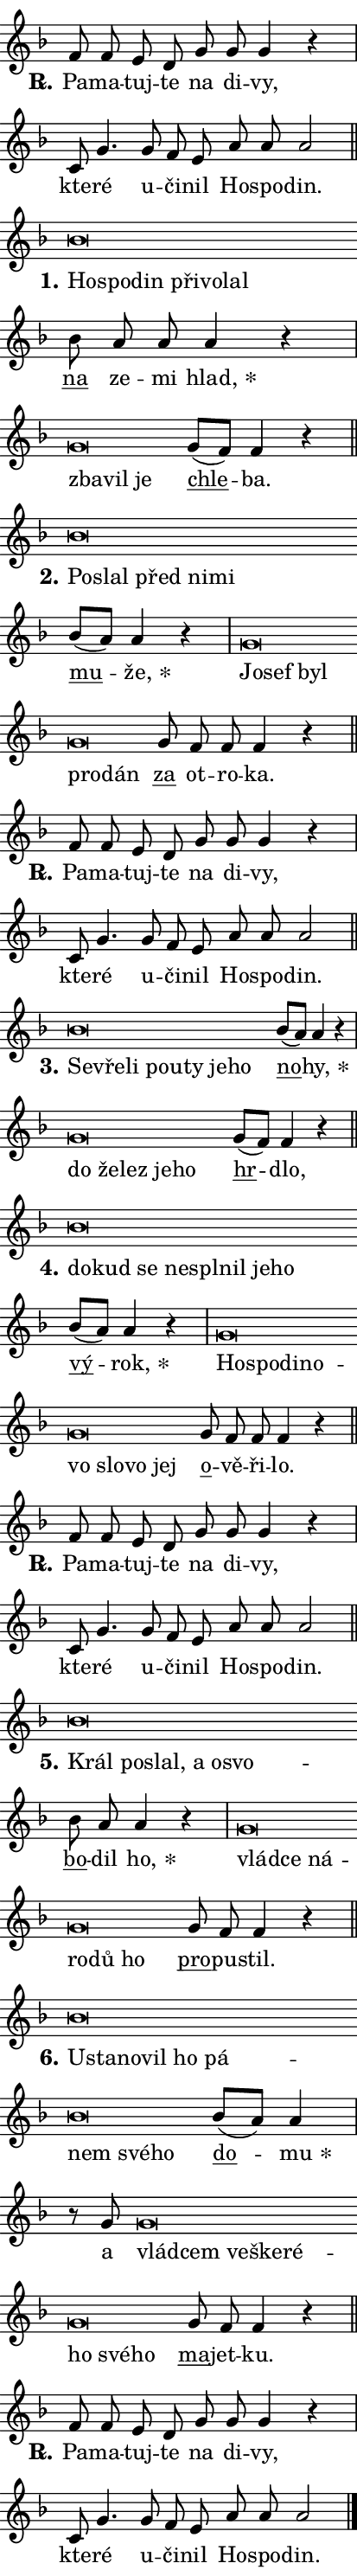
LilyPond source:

\version "2.24.0"
\header { tagline = "" }
\paper {
  indent = 0\cm
  top-margin = 0\cm
  right-margin = 0\cm
  bottom-margin = 0\cm
  left-margin = 0\cm
  paper-width = 7\cm
  page-breaking = #ly:one-page-breaking
  system-system-spacing.basic-distance = #11
  score-system-spacing.basic-distance = #11
  ragged-last = ##f
}


%% Author: Thomas Morley
%% https://lists.gnu.org/archive/html/lilypond-user/2020-05/msg00002.html
#(define (line-position grob)
"Returns position of @var[grob} in current system:
   @code{'start}, if at first time-step
   @code{'end}, if at last time-step
   @code{'middle} otherwise
"
  (let* ((col (ly:item-get-column grob))
         (ln (ly:grob-object col 'left-neighbor))
         (rn (ly:grob-object col 'right-neighbor))
         (col-to-check-left (if (ly:grob? ln) ln col))
         (col-to-check-right (if (ly:grob? rn) rn col))
         (break-dir-left
           (and
             (ly:grob-property col-to-check-left 'non-musical #f)
             (ly:item-break-dir col-to-check-left)))
         (break-dir-right
           (and
             (ly:grob-property col-to-check-right 'non-musical #f)
             (ly:item-break-dir col-to-check-right))))
        (cond ((eqv? 1 break-dir-left) 'start)
              ((eqv? -1 break-dir-right) 'end)
              (else 'middle))))

#(define (tranparent-at-line-position vctor)
  (lambda (grob)
  "Relying on @code{line-position} select the relevant enry from @var{vctor}.
Used to determine transparency,"
    (case (line-position grob)
      ((end) (not (vector-ref vctor 0)))
      ((middle) (not (vector-ref vctor 1)))
      ((start) (not (vector-ref vctor 2))))))

noteHeadBreakVisibility =
#(define-music-function (break-visibility)(vector?)
"Makes @code{NoteHead}s transparent relying on @var{break-visibility}"
#{
  \override NoteHead.transparent =
    #(tranparent-at-line-position break-visibility)
#})

#(define delete-ledgers-for-transparent-note-heads
  (lambda (grob)
    "Reads whether a @code{NoteHead} is transparent.
If so this @code{NoteHead} is removed from @code{'note-heads} from
@var{grob}, which is supposed to be @code{LedgerLineSpanner}.
As a result ledgers are not printed for this @code{NoteHead}"
    (let* ((nhds-array (ly:grob-object grob 'note-heads))
           (nhds-list
             (if (ly:grob-array? nhds-array)
                 (ly:grob-array->list nhds-array)
                 '()))
           ;; Relies on the transparent-property being done before
           ;; Staff.LedgerLineSpanner.after-line-breaking is executed.
           ;; This is fragile ...
           (to-keep
             (remove
               (lambda (nhd)
                 (ly:grob-property nhd 'transparent #f))
               nhds-list)))
      ;; TODO find a better method to iterate over grob-arrays, similiar
      ;; to filter/remove etc for lists
      ;; For now rebuilt from scratch
      (set! (ly:grob-object grob 'note-heads)  '())
      (for-each
        (lambda (nhd)
          (ly:pointer-group-interface::add-grob grob 'note-heads nhd))
        to-keep))))

hideNotes = {
  \noteHeadBreakVisibility #begin-of-line-visible
}
unHideNotes = {
  \noteHeadBreakVisibility #all-visible
}

% work-around for resetting accidentals
% https://lilypond.org/doc/v2.23/Documentation/notation/displaying-rhythms#unmetered-music
cadenzaMeasure = {
  \cadenzaOff
  \partial 1024 s1024
  \cadenzaOn
}

#(define-markup-command (accent layout props text) (markup?)
  "Underline accented syllable"
  (interpret-markup layout props
    #{\markup \override #'(offset . 4.3) \underline { #text }#}))

responsum = \markup \concat {
  "R" \hspace #-1.05 \path #0.1 #'((moveto 0 0.07) (lineto 0.9 0.8)) \hspace #0.05 "."
}

\layout {
    \context {
        \Staff
        \remove "Time_signature_engraver"
        \override LedgerLineSpanner.after-line-breaking = #delete-ledgers-for-transparent-note-heads
    }
    \context {
        \Voice {
            \override NoteHead.output-attributes = #'((class . "notehead"))
            \override Hairpin.height = #0.55
        }
    }
    \context {
        \Lyrics {
            \override StanzaNumber.output-attributes = #'((class . "stanzanumber"))
            \override LyricSpace.minimum-distance = #0.9
            \override LyricText.font-name = #"TeX Gyre Schola"
            \override LyricText.font-size = 1
            \override StanzaNumber.font-name = #"TeX Gyre Schola Bold"
            \override StanzaNumber.font-size = 1
        }
    }
}

% magnetic-lyrics.ily
%
%   written by
%     Jean Abou Samra <jean@abou-samra.fr>
%     Werner Lemberg <wl@gnu.org>
%
%   adapted by
%     Jiri Hon <jiri.hon@gmail.com>
%
% Version 2022-Apr-15

% https://www.mail-archive.com/lilypond-user@gnu.org/msg149350.html

#(define (Left_hyphen_pointer_engraver context)
   "Collect syllable-hyphen-syllable occurrences in lyrics and store
them in properties.  This engraver only looks to the left.  For
example, if the lyrics input is @code{foo -- bar}, it does the
following.

@itemize @bullet
@item
Set the @code{text} property of the @code{LyricHyphen} grob between
@q{foo} and @q{bar} to @code{foo}.

@item
Set the @code{left-hyphen} property of the @code{LyricText} grob with
text @q{foo} to the @code{LyricHyphen} grob between @q{foo} and
@q{bar}.
@end itemize

Use this auxiliary engraver in combination with the
@code{lyric-@/text::@/apply-@/magnetic-@/offset!} hook."
   (let ((hyphen #f)
         (text #f))
     (make-engraver
      (acknowledgers
       ((lyric-syllable-interface engraver grob source-engraver)
        (set! text grob)))
      (end-acknowledgers
       ((lyric-hyphen-interface engraver grob source-engraver)
        ;(when (not (grob::has-interface grob 'lyric-space-interface))
          (set! hyphen grob)));)
      ((stop-translation-timestep engraver)
       (when (and text hyphen)
         (ly:grob-set-object! text 'left-hyphen hyphen))
       (set! text #f)
       (set! hyphen #f)))))

#(define (lyric-text::apply-magnetic-offset! grob)
   "If the space between two syllables is less than the value in
property @code{LyricText@/.details@/.squash-threshold}, move the right
syllable to the left so that it gets concatenated with the left
syllable.

Use this function as a hook for
@code{LyricText@/.after-@/line-@/breaking} if the
@code{Left_@/hyphen_@/pointer_@/engraver} is active."
   (let ((hyphen (ly:grob-object grob 'left-hyphen #f)))
     (when hyphen
       (let ((left-text (ly:spanner-bound hyphen LEFT)))
         (when (grob::has-interface left-text 'lyric-syllable-interface)
           (let* ((common (ly:grob-common-refpoint grob left-text X))
                  (this-x-ext (ly:grob-extent grob common X))
                  (left-x-ext
                   (begin
                     ;; Trigger magnetism for left-text.
                     (ly:grob-property left-text 'after-line-breaking)
                     (ly:grob-extent left-text common X)))
                  ;; `delta` is the gap width between two syllables.
                  (delta (- (interval-start this-x-ext)
                            (interval-end left-x-ext)))
                  (details (ly:grob-property grob 'details))
                  (threshold (assoc-get 'squash-threshold details 0.2)))
             (when (< delta threshold)
               (let* (;; We have to manipulate the input text so that
                      ;; ligatures crossing syllable boundaries are not
                      ;; disabled.  For languages based on the Latin
                      ;; script this is essentially a beautification.
                      ;; However, for non-Western scripts it can be a
                      ;; necessity.
                      (lt (ly:grob-property left-text 'text))
                      (rt (ly:grob-property grob 'text))
                      (is-space (grob::has-interface hyphen 'lyric-space-interface))
                      (space (if is-space " " ""))
                      (space-markup (grob-interpret-markup grob " "))
                      (space-size (interval-length (ly:stencil-extent space-markup X)))
                      (extra-delta (if is-space space-size 0))
                      ;; Append new syllable.
                      (ltrt-space (if (and (string? lt) (string? rt))
                                (string-append lt space rt)
                                (make-concat-markup (list lt space rt))))
                      ;; Right-align `ltrt` to the right side.
                      (ltrt-space-markup (grob-interpret-markup
                               grob
                               (make-translate-markup
                                (cons (interval-length this-x-ext) 0)
                                (make-right-align-markup ltrt-space)))))
                 (begin
                   ;; Don't print `left-text`.
                   (ly:grob-set-property! left-text 'stencil #f)
                   ;; Set text and stencil (which holds all collected
                   ;; syllables so far) and shift it to the left.
                   (ly:grob-set-property! grob 'text ltrt-space)
                   (ly:grob-set-property! grob 'stencil ltrt-space-markup)
                   (ly:grob-translate-axis! grob (- (- delta extra-delta)) X))))))))))


#(define (lyric-hyphen::displace-bounds-first grob)
   ;; Make very sure this callback isn't triggered too early.
   (let ((left (ly:spanner-bound grob LEFT))
         (right (ly:spanner-bound grob RIGHT)))
     (ly:grob-property left 'after-line-breaking)
     (ly:grob-property right 'after-line-breaking)
     (ly:lyric-hyphen::print grob)))

squashThreshold = #0.4

\layout {
  \context {
    \Lyrics
    \consists #Left_hyphen_pointer_engraver
    \override LyricText.after-line-breaking =
      #lyric-text::apply-magnetic-offset!
    \override LyricHyphen.stencil = #lyric-hyphen::displace-bounds-first
    \override LyricText.details.squash-threshold = \squashThreshold
    \override LyricHyphen.minimum-distance = 0
    \override LyricHyphen.minimum-length = \squashThreshold
  }
}

squash = \override LyricText.details.squash-threshold = 9999
unSquash = \override LyricText.details.squash-threshold = \squashThreshold

left = \override LyricText.self-alignment-X = #LEFT
unLeft = \revert LyricText.self-alignment-X

starOffset = #(lambda (grob) 
                (let ((x_offset (ly:self-alignment-interface::aligned-on-x-parent grob)))
                  (if (= x_offset 0) 0 (+ x_offset 1.2))))

star = #(define-music-function (syllable)(string?)
"Append star separator at the end of a syllable"
#{
  \once \override LyricText.X-offset = #starOffset
  \lyricmode { \markup {
    #syllable
    \override #'((font-name . "TeX Gyre Schola Bold")) \hspace #0.2 \lower #0.65 \larger "*"
  } }
#})

starAccent = #(define-music-function (syllable)(string?)
"Append star separator at the end of a syllable and make accent"
#{
  \once \override LyricText.X-offset = #starOffset
  \lyricmode { \markup {
    \accent #syllable
    \override #'((font-name . "TeX Gyre Schola Bold")) \hspace #0.2 \lower #0.65 \larger "*"
  } }
#})

breath = #(define-music-function (syllable)(string?)
"Append breathing indicator at the end of a syllable"
#{
  \lyricmode { \markup { #syllable "+" } }
#})

optionalBreath = #(define-music-function (syllable)(string?)
"Append optional breathing indicator at the end of a syllable"
#{
  \lyricmode { \markup { #syllable "(+)" } }
#})


\score {
    <<
        \new Voice = "melody" { \cadenzaOn \key f \major \relative { f'8 f e d g g g4 r \cadenzaMeasure \bar "|" c,8 g'4. \bar "" g8 f e \bar "" a a a2 \cadenzaMeasure \bar "||" \break } }
        \new Lyrics \lyricsto "melody" { \lyricmode { \set stanza = \responsum
Pa -- ma -- tuj -- te na di -- vy, kte -- ré u -- či -- nil Ho -- spo -- din. } }
    >>
    \layout {}
}

\score {
    <<
        \new Voice = "melody" { \cadenzaOn \key f \major \relative { bes'\breve*1/16 \hideNotes \breve*1/16 \bar "" \breve*1/16 \bar "" \breve*1/16 \bar "" \breve*1/16 \breve*1/16 \bar "" \unHideNotes \bar "" bes8 a a a4 r \cadenzaMeasure \bar "|" g\breve*1/16 \hideNotes \breve*1/16 \breve*1/16 \bar "" \unHideNotes \bar "" g8[( f)] f4 r \cadenzaMeasure \bar "||" \break } }
        \new Lyrics \lyricsto "melody" { \lyricmode { \set stanza = "1."
\left Ho -- \squash spo -- din při -- vo -- lal \unLeft \unSquash \markup \accent na ze -- mi \star hlad, \left zba -- \squash vil je \unLeft \unSquash \markup \accent chle -- ba. } }
    >>
    \layout {}
}

\score {
    <<
        \new Voice = "melody" { \cadenzaOn \key f \major \relative { bes'\breve*1/16 \hideNotes \breve*1/16 \bar "" \breve*1/16 \bar "" \breve*1/16 \breve*1/16 \bar "" \unHideNotes \bar "" bes8[( a)] a4 r \cadenzaMeasure \bar "|" g\breve*1/16 \hideNotes \breve*1/16 \bar "" \breve*1/16 \bar "" \breve*1/16 \breve*1/16 \bar "" \unHideNotes \bar "" g8 f f f4 r \cadenzaMeasure \bar "||" \break } }
        \new Lyrics \lyricsto "melody" { \lyricmode { \set stanza = "2."
\left Po -- \squash slal před ni -- mi \unLeft \unSquash \markup \accent mu -- \star že, \left Jo -- \squash sef byl pro -- dán \unLeft \unSquash \markup \accent za ot -- ro -- ka. } }
    >>
    \layout {}
}

\score {
    <<
        \new Voice = "melody" { \cadenzaOn \key f \major \relative { f'8 f e d g g g4 r \cadenzaMeasure \bar "|" c,8 g'4. \bar "" g8 f e \bar "" a a a2 \cadenzaMeasure \bar "||" \break } }
        \new Lyrics \lyricsto "melody" { \lyricmode { \set stanza = \responsum
Pa -- ma -- tuj -- te na di -- vy, kte -- ré u -- či -- nil Ho -- spo -- din. } }
    >>
    \layout {}
}

\score {
    <<
        \new Voice = "melody" { \cadenzaOn \key f \major \relative { bes'\breve*1/16 \hideNotes \breve*1/16 \bar "" \breve*1/16 \bar "" \breve*1/16 \bar "" \breve*1/16 \bar "" \breve*1/16 \breve*1/16 \bar "" \unHideNotes \bar "" bes8[( a)] a4 r \cadenzaMeasure \bar "|" g\breve*1/16 \hideNotes \breve*1/16 \bar "" \breve*1/16 \bar "" \breve*1/16 \breve*1/16 \bar "" \unHideNotes \bar "" g8[( f)] f4 r \cadenzaMeasure \bar "||" \break } }
        \new Lyrics \lyricsto "melody" { \lyricmode { \set stanza = "3."
\left Se -- \squash vře -- li pou -- ty je -- ho \unLeft \unSquash \markup \accent no -- \star hy, \left do \squash že -- lez je -- ho \unLeft \unSquash \markup \accent hr -- dlo, } }
    >>
    \layout {}
}

\score {
    <<
        \new Voice = "melody" { \cadenzaOn \key f \major \relative { bes'\breve*1/16 \hideNotes \breve*1/16 \bar "" \breve*1/16 \bar "" \breve*1/16 \bar "" \breve*1/16 \bar "" \breve*1/16 \bar "" \breve*1/16 \breve*1/16 \bar "" \unHideNotes \bar "" bes8[( a)] a4 r \cadenzaMeasure \bar "|" g\breve*1/16 \hideNotes \breve*1/16 \bar "" \breve*1/16 \bar "" \breve*1/16 \bar "" \breve*1/16 \bar "" \breve*1/16 \bar "" \breve*1/16 \breve*1/16 \bar "" \unHideNotes \bar "" g8 f f f4 r \cadenzaMeasure \bar "||" \break } }
        \new Lyrics \lyricsto "melody" { \lyricmode { \set stanza = "4."
\left do -- \squash kud se nes -- pl -- nil je -- ho \unLeft \unSquash \markup \accent vý -- \star rok, \left Ho -- \squash spo -- di -- no -- vo slo -- vo jej \unLeft \unSquash \markup \accent o -- vě -- ři -- lo. } }
    >>
    \layout {}
}

\score {
    <<
        \new Voice = "melody" { \cadenzaOn \key f \major \relative { f'8 f e d g g g4 r \cadenzaMeasure \bar "|" c,8 g'4. \bar "" g8 f e \bar "" a a a2 \cadenzaMeasure \bar "||" \break } }
        \new Lyrics \lyricsto "melody" { \lyricmode { \set stanza = \responsum
Pa -- ma -- tuj -- te na di -- vy, kte -- ré u -- či -- nil Ho -- spo -- din. } }
    >>
    \layout {}
}

\score {
    <<
        \new Voice = "melody" { \cadenzaOn \key f \major \relative { bes'\breve*1/16 \hideNotes \breve*1/16 \bar "" \breve*1/16 \bar "" \breve*1/16 \bar "" \breve*1/16 \breve*1/16 \bar "" \unHideNotes \bar "" bes8 a a4 r \cadenzaMeasure \bar "|" g\breve*1/16 \hideNotes \breve*1/16 \bar "" \breve*1/16 \bar "" \breve*1/16 \bar "" \breve*1/16 \breve*1/16 \bar "" \unHideNotes \bar "" g8 f f4 r \cadenzaMeasure \bar "||" \break } }
        \new Lyrics \lyricsto "melody" { \lyricmode { \set stanza = "5."
\left Král \squash po -- slal, a o -- svo -- \unLeft \unSquash \markup \accent bo -- dil \star ho, \left vlád -- \squash ce ná -- ro -- dů ho \unLeft \unSquash \markup \accent pro -- pu -- stil. } }
    >>
    \layout {}
}

\score {
    <<
        \new Voice = "melody" { \cadenzaOn \key f \major \relative { bes'\breve*1/16 \hideNotes \breve*1/16 \bar "" \breve*1/16 \bar "" \breve*1/16 \bar "" \breve*1/16 \bar "" \breve*1/16 \bar "" \breve*1/16 \bar "" \breve*1/16 \breve*1/16 \bar "" \unHideNotes \bar "" bes8[( a)] a4 \cadenzaMeasure \bar "|" r8 g g\breve*1/16 \hideNotes \breve*1/16 \bar "" \breve*1/16 \bar "" \breve*1/16 \bar "" \breve*1/16 \bar "" \breve*1/16 \bar "" \breve*1/16 \breve*1/16 \bar "" \unHideNotes \bar "" g8 f f4 r \cadenzaMeasure \bar "||" \break } }
        \new Lyrics \lyricsto "melody" { \lyricmode { \set stanza = "6."
\left U -- \squash sta -- no -- vil ho pá -- nem své -- ho \unLeft \unSquash \markup \accent do -- \star mu a \left vlád -- \squash cem ve -- ške -- ré -- ho své -- ho \unLeft \unSquash \markup \accent ma -- jet -- ku. } }
    >>
    \layout {}
}

\score {
    <<
        \new Voice = "melody" { \cadenzaOn \key f \major \relative { f'8 f e d g g g4 r \cadenzaMeasure \bar "|" c,8 g'4. \bar "" g8 f e \bar "" a a a2 \cadenzaMeasure \bar "||" \break } \bar "|." }
        \new Lyrics \lyricsto "melody" { \lyricmode { \set stanza = \responsum
Pa -- ma -- tuj -- te na di -- vy, kte -- ré u -- či -- nil Ho -- spo -- din. } }
    >>
    \layout {}
}
